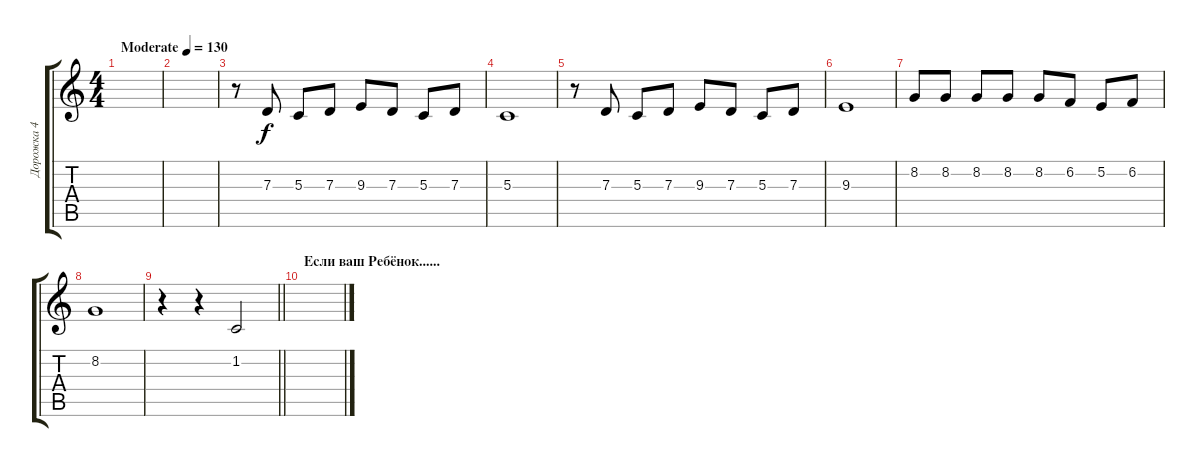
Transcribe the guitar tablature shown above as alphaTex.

\track ("Дорожка 4" "Дорожка 4") {instrument trombone}
\staff {score tabs}
\tuning (E4 B3 G3 D3 A2 E2) {hide}
\ts (4 4)
\tempo (130 "Moderate")
\clef g2
\ks c
|
|
r.8 7.3.8 5.3.8 7.3.8 9.3.8 7.3.8 5.3.8 7.3.8 |
5.3.1 |
r.8 7.3.8 5.3.8 7.3.8 9.3.8 7.3.8 5.3.8 7.3.8 |
9.3.1 |
8.2.8 8.2.8 8.2.8 8.2.8 8.2.8 6.2.8 5.2.8 6.2.8 |
8.2.1 |
\barLineRight lightlight
r.4 r.4 1.2.2 |
\section ("" "Если ваш Ребёнок......")
